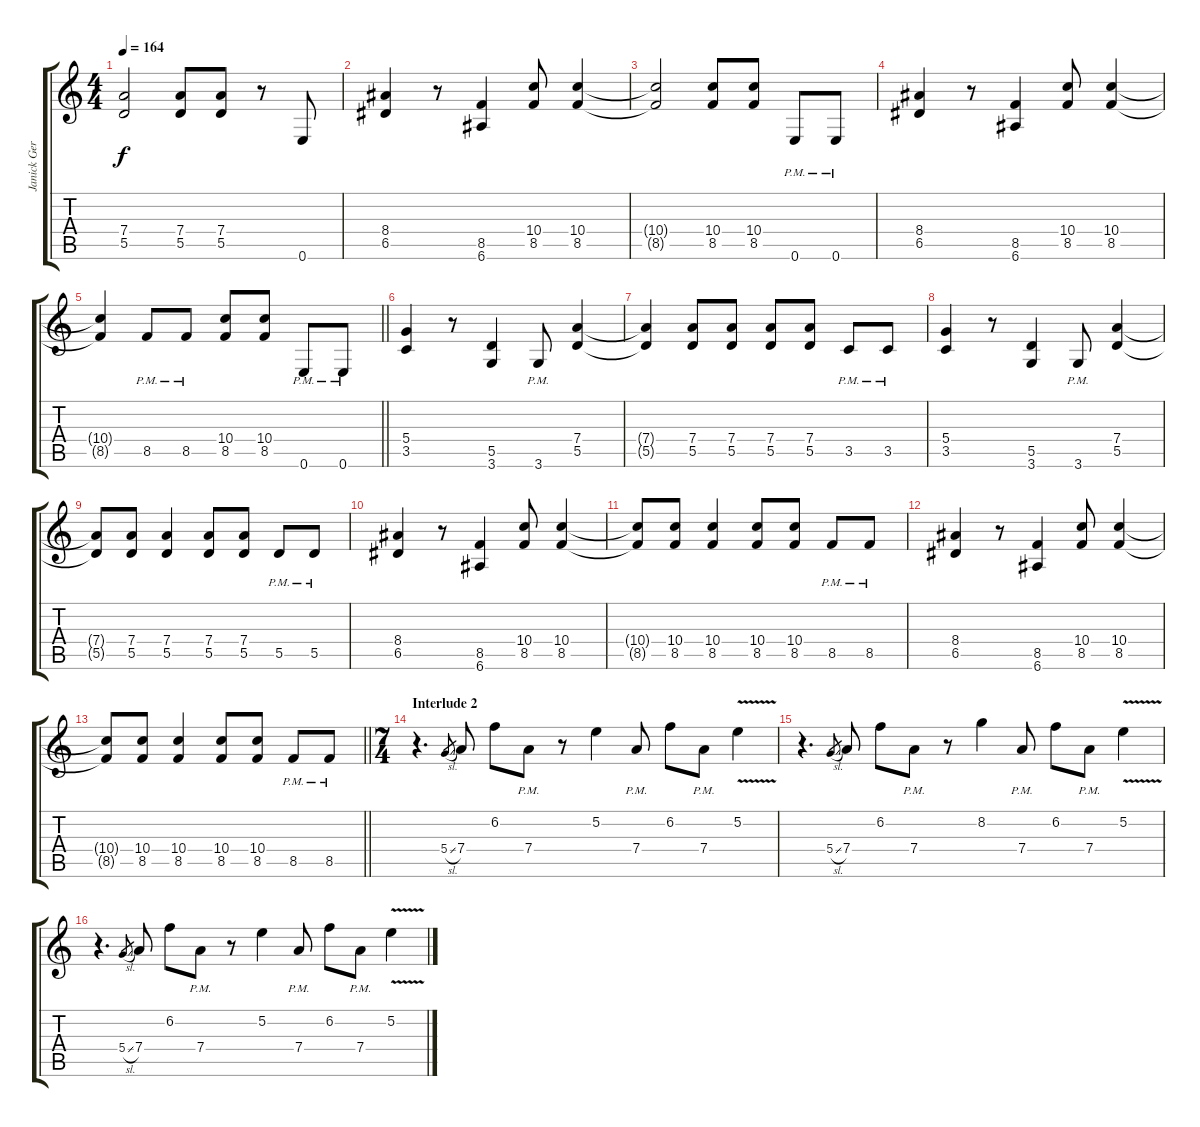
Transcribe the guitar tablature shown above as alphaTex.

\track ("Janick Gers" "Janick Ger") {instrument distortionguitar}
\staff {score tabs}
\tuning (E4 B3 G3 D3 A2 E2) {hide}
\ts (4 4)
\tempo 164
\clef g2
\ks c
(7.4{t} 5.5{t}).2{dy f} (7.4 5.5).8 (7.4 5.5).8 r.8 0.6.8 |
(8.4 6.5).4 r.8 (8.5 6.6).4 (10.4 8.5).8 (10.4 8.5).4 |
(10.4{t} 8.5{t}).2 (10.4 8.5).8 (10.4 8.5).8 0.6{pm}.8 0.6{pm}.8 |
(8.4 6.5).4 r.8 (8.5 6.6).4 (10.4 8.5).8 (10.4 8.5).4 |
\barLineRight lightlight
(10.4{t} 8.5{t}).4 8.5{pm}.8 8.5{pm}.8 (10.4 8.5).8 (10.4 8.5).8 0.6{pm}.8 0.6{pm}.8 |
(5.4 3.5).4 r.8 (5.5 3.6).4 3.6{pm}.8 (7.4 5.5).4 |
(7.4{t} 5.5{t}).4 (7.4 5.5).8 (7.4 5.5).8 (7.4 5.5).8 (7.4 5.5).8 3.5{pm}.8 3.5{pm}.8 |
(5.4 3.5).4 r.8 (5.5 3.6).4 3.6{pm}.8 (7.4 5.5).4 |
(7.4{t} 5.5{t}).8 (7.4 5.5).8 (7.4 5.5).4 (7.4 5.5).8 (7.4 5.5).8 5.5{pm}.8 5.5{pm}.8 |
(8.4 6.5).4 r.8 (8.5 6.6).4 (10.4 8.5).8 (10.4 8.5).4 |
(10.4{t} 8.5{t}).8 (10.4 8.5).8 (10.4 8.5).4 (10.4 8.5).8 (10.4 8.5).8 8.5{pm}.8 8.5{pm}.8 |
(8.4 6.5).4 r.8 (8.5 6.6).4 (10.4 8.5).8 (10.4 8.5).4 |
\barLineRight lightlight
(10.4{t} 8.5{t}).8 (10.4 8.5).8 (10.4 8.5).4 (10.4 8.5).8 (10.4 8.5).8 8.5{pm}.8 8.5{pm}.8 |
\ts (7 4)
\section ("" "Interlude 2")
r.4{d} 5.4{sl}.8{gr} 7.4.8 6.2.8 7.4{pm}.8 r.8 5.2.4 7.4{pm}.8 6.2.8 7.4{pm}.8 5.2{v}.4 |
r.4{d} 5.4{sl}.8{gr} 7.4.8 6.2.8 7.4{pm}.8 r.8 8.2.4 7.4{pm}.8 6.2.8 7.4{pm}.8 5.2{v}.4 |
r.4{d} 5.4{sl}.8{gr} 7.4.8 6.2.8 7.4{pm}.8 r.8 5.2.4 7.4{pm}.8 6.2.8 7.4{pm}.8 5.2{v}.4
